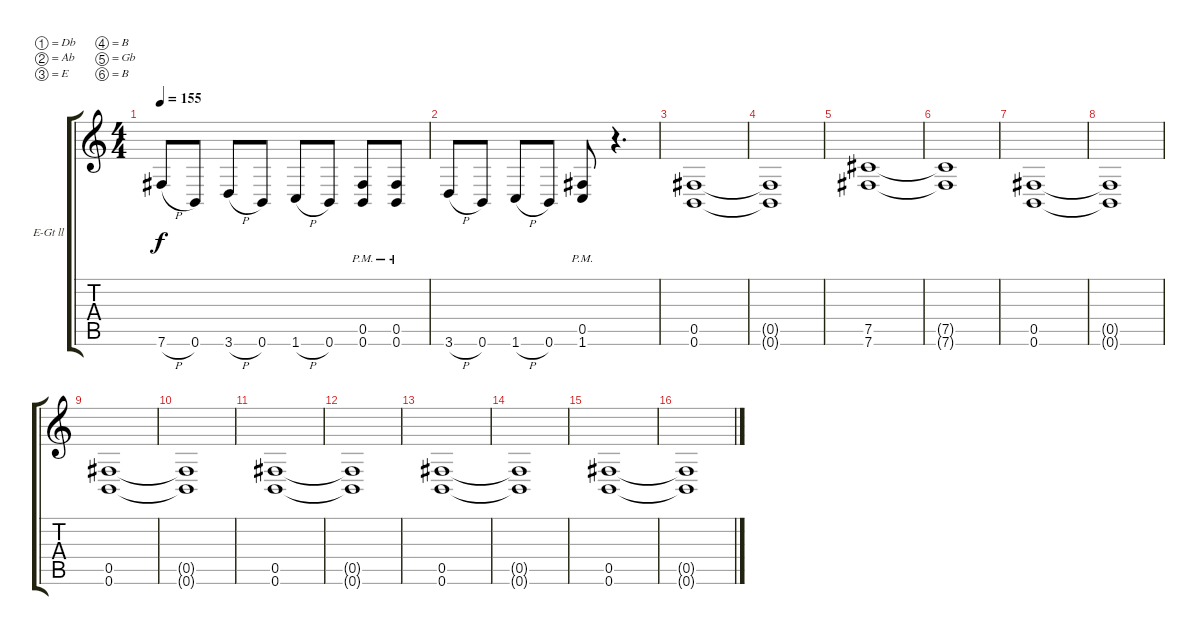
\defaultSystemsLayout 4
\bracketExtendMode groupsimilarinstruments
\firstSystemTrackNameOrientation horizontal
\otherSystemsTrackNameOrientation horizontal
\track ("Guitar ll" "E-Gt ll") {instrument overdrivenguitar}
\staff {score tabs}
\tuning (Db4 Ab3 E3 B2 Gb2 B1)
\ts (4 4)
\tempo 155
\clef g2
\scale
1.03909
\ks c
7.6{h}.8{dy f} 0.6.8 3.6{h}.8 0.6.8 1.6{h}.8 0.6.8 (0.6{pm} 0.5{pm}).8 (0.6{pm} 0.5{pm}).8 |
\scale
0.960908 3.6{h}.8 0.6.8 1.6{h}.8 0.6.8 (1.6{pm} 0.5{pm}).8 r.4{d} |
\scale
1.03909 (0.5 0.6).1 |
\scale
0.960908 (0.6{t} 0.5{t}).1 |
\scale
1.03909 (7.5 7.6).1 |
\scale
0.960908 (7.5{t} 7.6{t}).1 |
\scale
1.03909 (0.6 0.5).1 |
\scale
0.960908 (0.5{t} 0.6{t}).1 |
\scale
1.03909 (0.5 0.6).1 |
\scale
0.960908 (0.6{t} 0.5{t}).1 |
\scale
1.03909 (0.5 0.6).1 |
\scale
0.960908 (0.6{t} 0.5{t}).1 |
\scale
1.03909 (0.5 0.6).1 |
\scale
0.960908 (0.6{t} 0.5{t}).1 |
\scale
1.03909 (0.5 0.6).1 |
\scale
0.960908 (0.6{t} 0.5{t}).1
